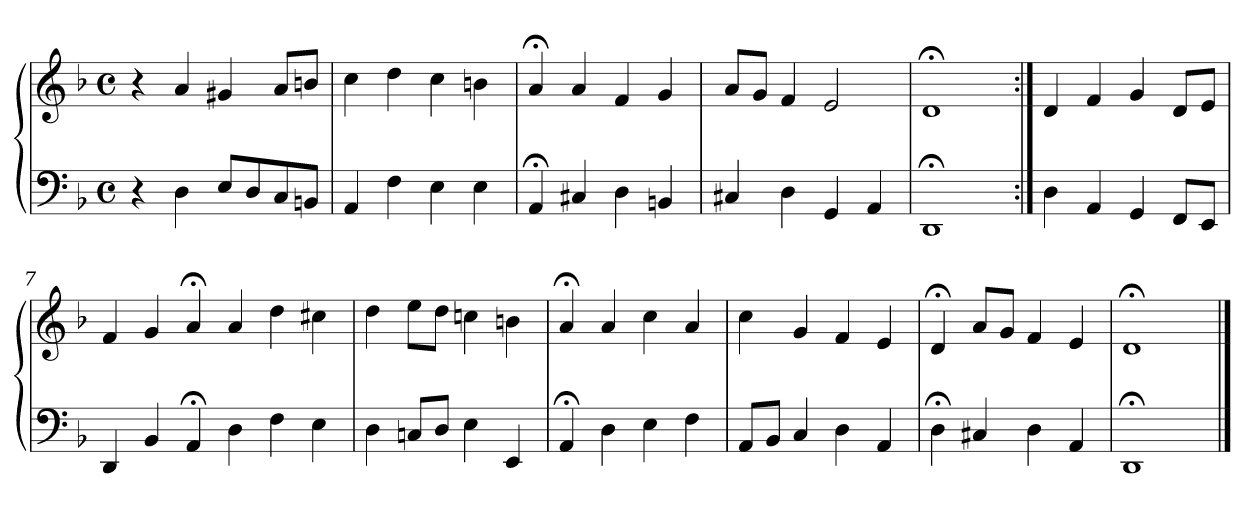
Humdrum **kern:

**kern	**kern
*part1	*part1
*staff2	*staff1
*clefF4	*clefG2
*k[b-]	*k[b-]
*M4/4	*M4/4
*met(c)	*met(c)
=1	=1
4r	4r
4D	4a
8EL	4g#X
8D	.
8C	8aL
8BBnJ	8bnJ
=2	=2
4AA	4cc
4F	4dd
4E	4cc
4E	4bn
=3	=3
4AA;<	4a;<
4C#X	4a
4D	4f
4BBn	4g
=4	=4
4C#X	8aL
.	8gJ
4D	4f
4GG	2e
4AA	.
=5	=5
1DD;<	1d;<
=6:|!	=6:|!
4D	4d
4AA	4f
4GG	4g
8FFL	8dL
8EEJ	8eJ
!!LO:LB:g=z
=7	=7
4DD	4f
4BB-	4g
4AA;<	4a;<
4D	4a
4F	4dd
4E	4cc#X
=8	=8
4D	4dd
8CnL	8eeL
8DJ	8ddJ
4E	4ccn
4EE	4bn
=9	=9
4AA;<	4a;<
4D	4a
4E	4cc
4F	4a
=10	=10
8AAL	4cc
8BB-J	.
4C	4g
4D	4f
4AA	4e
=11	=11
4D;<	4d;<
4C#X	8aL
.	8gJ
4D	4f
4AA	4e
=12	=12
1DD;<	1d;<
==	==
*-	*-
